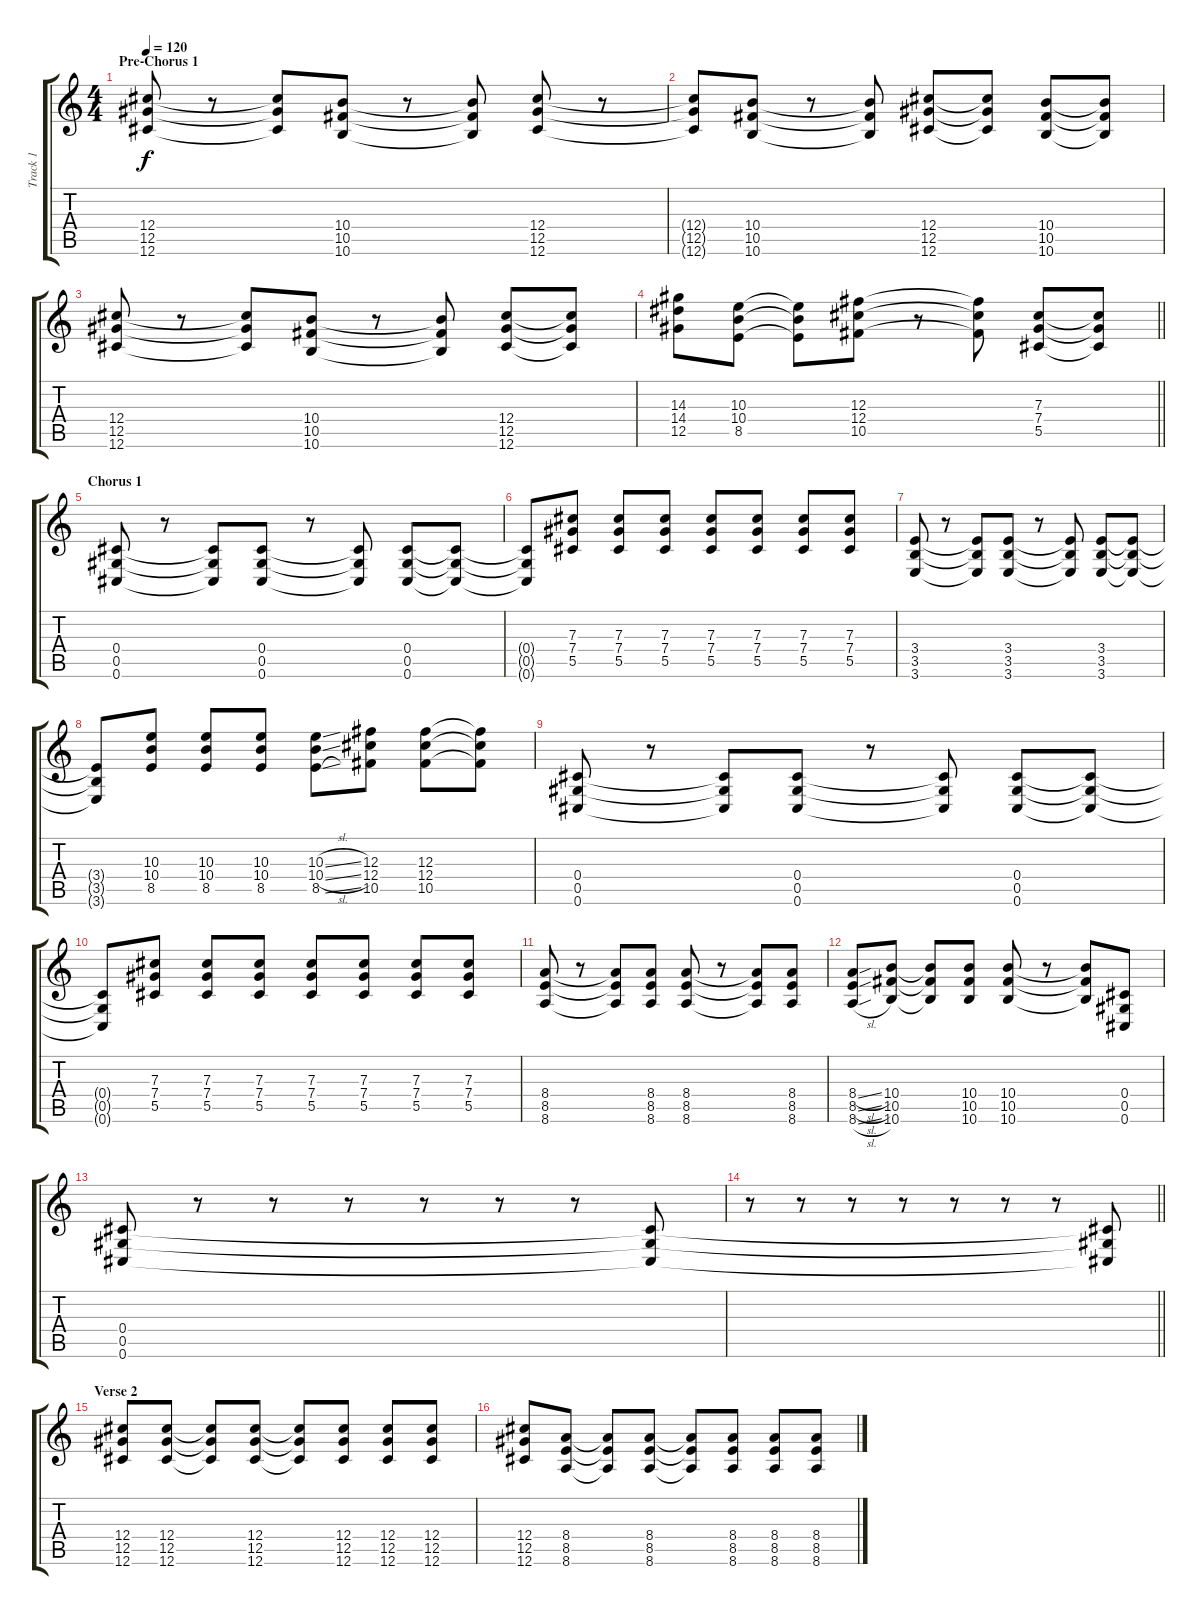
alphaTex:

\track ("Track 1" "Track 1") {instrument electricguitarclean}
\staff {score tabs}
\tuning (Eb4 Bb3 Gb3 Db3 Ab2 Db2) {hide}
\ts (4 4)
\section ("" "Pre-Chorus 1")
\tempo 120
\clef g2
\ks c
(12.4 12.5 12.6).8{dy f instrument distortionguitar} r.8 (12.4{t} 12.5{t} 12.6{t}).8 (10.4 10.5 10.6).8 r.8 (10.4{t} 10.5{t} 10.6{t}).8 (12.4 12.5 12.6).8 r.8 |
(12.4{t} 12.5{t} 12.6{t}).8 (10.4 10.5 10.6).8 r.8 (10.4{t} 10.5{t} 10.6{t}).8 (12.4 12.5 12.6).8 (12.4{t} 12.5{t} 12.6{t}).8 (10.4 10.5 10.6).8 (10.4{t} 10.5{t} 10.6{t}).8 |
(12.4 12.5 12.6).8 r.8 (12.4{t} 12.5{t} 12.6{t}).8 (10.4 10.5 10.6).8 r.8 (10.4{t} 10.5{t} 10.6{t}).8 (12.4 12.5 12.6).8 (12.4{t} 12.5{t} 12.6{t}).8 |
\barLineRight lightlight
(14.3 14.4 12.5).8 (10.3 10.4 8.5).8 (10.3{t} 10.4{t} 8.5{t}).8 (12.3 12.4 10.5).8 r.8 (12.3{t} 12.4{t} 10.5{t}).8 (7.3 7.4 5.5).8 (7.3{t} 7.4{t} 5.5{t}).8 |
\section ("" "Chorus 1")
(0.4 0.5 0.6).8 r.8 (0.4{t} 0.5{t} 0.6{t}).8 (0.4 0.5 0.6).8 r.8 (0.4{t} 0.5{t} 0.6{t}).8 (0.4 0.5 0.6).8 (0.4{t} 0.5{t} 0.6{t}).8 |
(0.4{t} 0.5{t} 0.6{t}).8 (7.3 7.4 5.5).8 (7.3 7.4 5.5).8 (7.3 7.4 5.5).8 (7.3 7.4 5.5).8 (7.3 7.4 5.5).8 (7.3 7.4 5.5).8 (7.3 7.4 5.5).8 |
(3.4 3.5 3.6).8 r.8 (3.4{t} 3.5{t} 3.6{t}).8 (3.4 3.5 3.6).8 r.8 (3.4{t} 3.5{t} 3.6{t}).8 (3.4 3.5 3.6).8 (3.4{t} 3.5{t} 3.6{t}).8 |
(3.4{t} 3.5{t} 3.6{t}).8 (10.3 10.4 8.5).8 (10.3 10.4 8.5).8 (10.3 10.4 8.5).8 (10.3{sl} 10.4{sl} 8.5{sl}).8 (12.3 12.4 10.5).8 (12.3 12.4 10.5).8 (12.3{t} 12.4{t} 10.5{t}).8 |
(0.4 0.5 0.6).8 r.8 (0.4{t} 0.5{t} 0.6{t}).8 (0.4 0.5 0.6).8 r.8 (0.4{t} 0.5{t} 0.6{t}).8 (0.4 0.5 0.6).8 (0.4{t} 0.5{t} 0.6{t}).8 |
(0.4{t} 0.5{t} 0.6{t}).8 (7.3 7.4 5.5).8 (7.3 7.4 5.5).8 (7.3 7.4 5.5).8 (7.3 7.4 5.5).8 (7.3 7.4 5.5).8 (7.3 7.4 5.5).8 (7.3 7.4 5.5).8 |
(8.4 8.5 8.6).8 r.8 (8.4{t} 8.5{t} 8.6{t}).8 (8.4 8.5 8.6).8 (8.4 8.5 8.6).8 r.8 (8.4{t} 8.5{t} 8.6{t}).8 (8.4 8.5 8.6).8 |
(8.4{sl} 8.5{sl} 8.6{sl}).8 (10.4 10.5 10.6).8 (10.4{t} 10.5{t} 10.6{t}).8 (10.4 10.5 10.6).8 (10.4 10.5 10.6).8 r.8 (10.4{t} 10.5{t} 10.6{t}).8 (0.4 0.5 0.6).8 |
(0.4 0.5 0.6).8 r.8 r.8 r.8 r.8 r.8 r.8 (0.4{t} 0.5{t} 0.6{t}).8 |
\barLineRight lightlight
r.8 r.8 r.8 r.8 r.8 r.8 r.8 (0.4{t} 0.5{t} 0.6{t}).8 |
\section ("" "Verse 2")
(12.4 12.5 12.6).8{instrument electricguitarclean} (12.4 12.5 12.6).8 (12.4{t} 12.5{t} 12.6{t}).8 (12.4 12.5 12.6).8 (12.4{t} 12.5{t} 12.6{t}).8 (12.4 12.5 12.6).8 (12.4 12.5 12.6).8 (12.4 12.5 12.6).8 |
(12.4 12.5 12.6).8 (8.4 8.5 8.6).8 (8.4{t} 8.5{t} 8.6{t}).8 (8.4 8.5 8.6).8 (8.4{t} 8.5{t} 8.6{t}).8 (8.4 8.5 8.6).8 (8.4 8.5 8.6).8 (8.4 8.5 8.6).8
